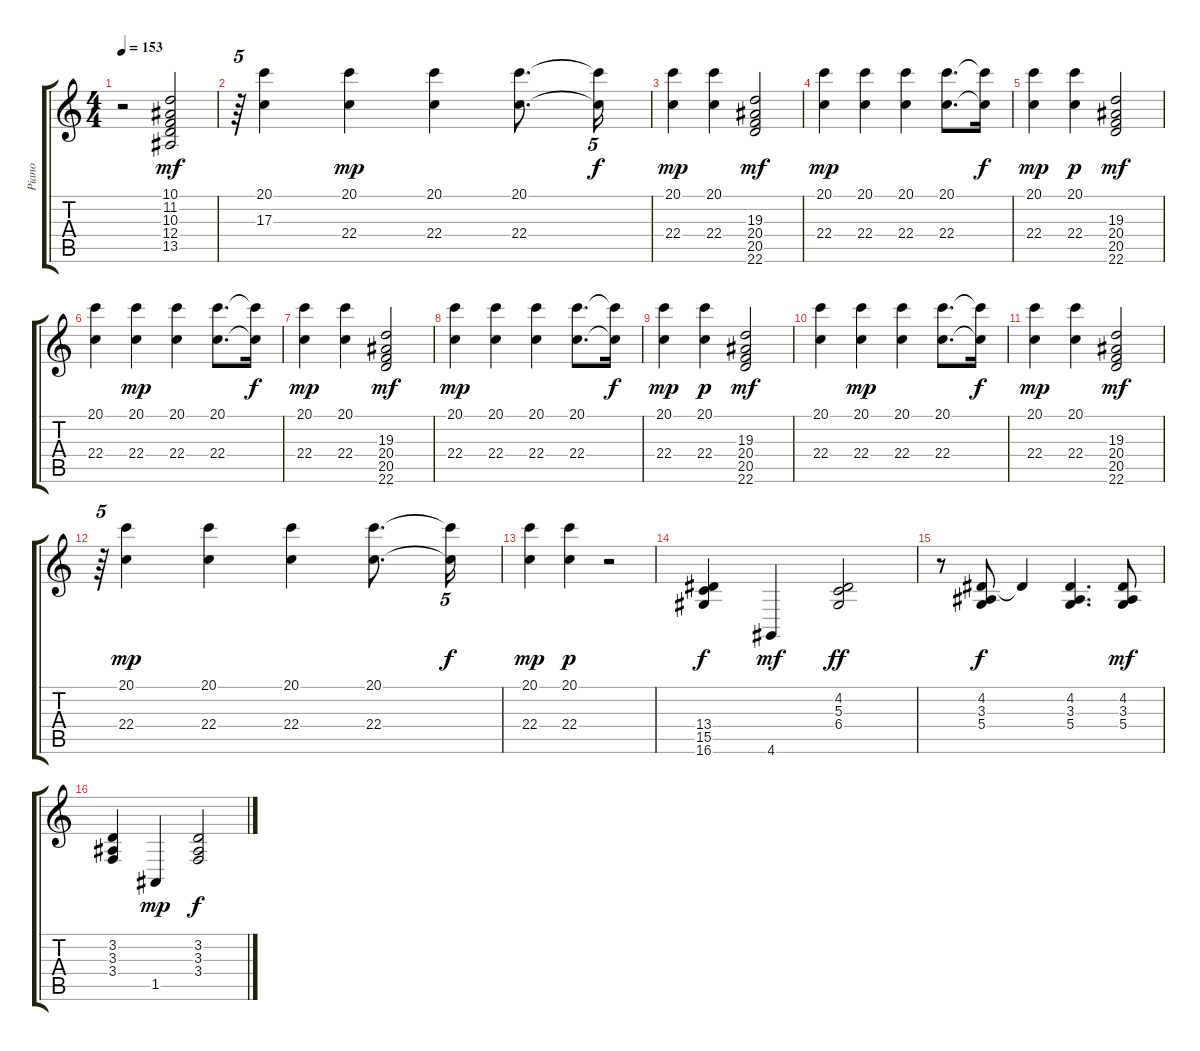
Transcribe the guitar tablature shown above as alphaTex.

\track ("Piano" "Piano") {instrument brightacousticpiano}
\staff {score tabs}
\tuning (E4 B3 G3 D3 A2 E2) {hide}
\ts (4 4)
\tempo 153
\clef g2
\ks c
r.2{dy f} (10.1 11.2 10.3 12.4 13.5).2{dy mf} |
r.64{tu (5 4)} (20.1 17.3).4 (20.1 22.4).4{dy mp} (20.1 22.4).4 (20.1 22.4).8{d} (20.1{t} 22.4{t}).16{tu (5 4) dy f} |
(20.1 22.4).4{dy mp} (20.1 22.4).4 (19.3 20.4 20.5 22.6).2{dy mf} |
(20.1 22.4).4{dy mp} (20.1 22.4).4 (20.1 22.4).4 (20.1 22.4).8{d} (20.1{t} 22.4{t}).16{dy f} |
(20.1 22.4).4{dy mp} (20.1 22.4).4{dy p} (19.3 20.4 20.5 22.6).2{dy mf} |
(20.1 22.4).4 (20.1 22.4).4{dy mp} (20.1 22.4).4 (20.1 22.4).8{d} (20.1{t} 22.4{t}).16{dy f} |
(20.1 22.4).4{dy mp} (20.1 22.4).4 (19.3 20.4 20.5 22.6).2{dy mf} |
(20.1 22.4).4{dy mp} (20.1 22.4).4 (20.1 22.4).4 (20.1 22.4).8{d} (20.1{t} 22.4{t}).16{dy f} |
(20.1 22.4).4{dy mp} (20.1 22.4).4{dy p} (19.3 20.4 20.5 22.6).2{dy mf} |
(20.1 22.4).4 (20.1 22.4).4{dy mp} (20.1 22.4).4 (20.1 22.4).8{d} (20.1{t} 22.4{t}).16{dy f} |
(20.1 22.4).4{dy mp} (20.1 22.4).4 (19.3 20.4 20.5 22.6).2{dy mf} |
r.64{tu (5 4)} (20.1 22.4).4{dy mp} (20.1 22.4).4 (20.1 22.4).4 (20.1 22.4).8{d} (20.1{t} 22.4{t}).16{tu (5 4) dy f} |
(20.1 22.4).4{dy mp} (20.1 22.4).4{dy p} r.2 |
(13.4 15.5 16.6).4{dy f} 4.6.4{dy mf} (4.2 5.3 6.4).2{dy ff} |
r.8 (4.2 3.3 5.4).8{dy f} 4.2{t}.4 (4.2 3.3 5.4).4{d} (4.2 3.3 5.4).8{dy mf} |
(3.2 3.3 3.4).4 1.5.4{dy mp} (3.2 3.3 3.4).2{dy f}
